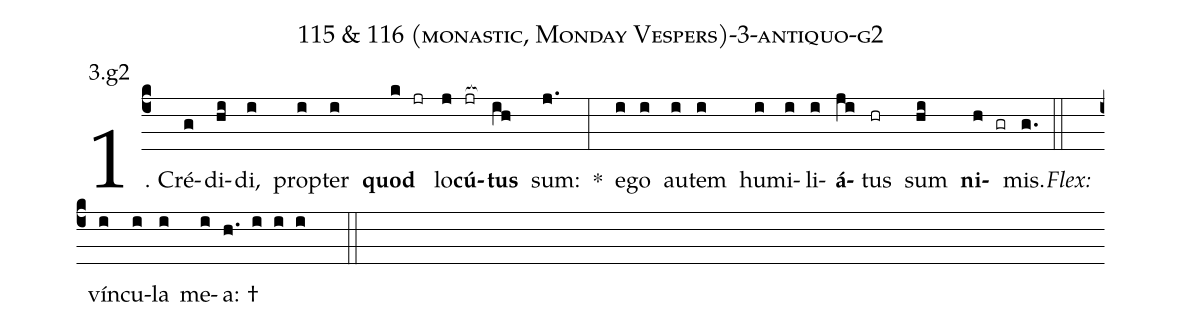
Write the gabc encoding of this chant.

name: 115 & 116 (monastic, Monday Vespers)-3-antiquo-g2;
annotation: 3.g2;
%%
(c4)1. Cré(g)di(hi)di,(i) prop(i)ter(i) <b>quod</b>(k jr) lo(j)<b>cú</b>(jr[ocb:1{])<b>tus</b>(ih[ocb:0}]) sum:(j.) *(:) e(i)go(i) au(i)tem(i) hu(i)mi(i)li(i)<b>á</b>(ji)tus(hr) sum(hi) <b>ni</b>(h gr)mis.(g.) (::)
<i>Flex:</i>()  vín(i)cu(i)la(i) me(i)a: †(h. i i i  ::)
